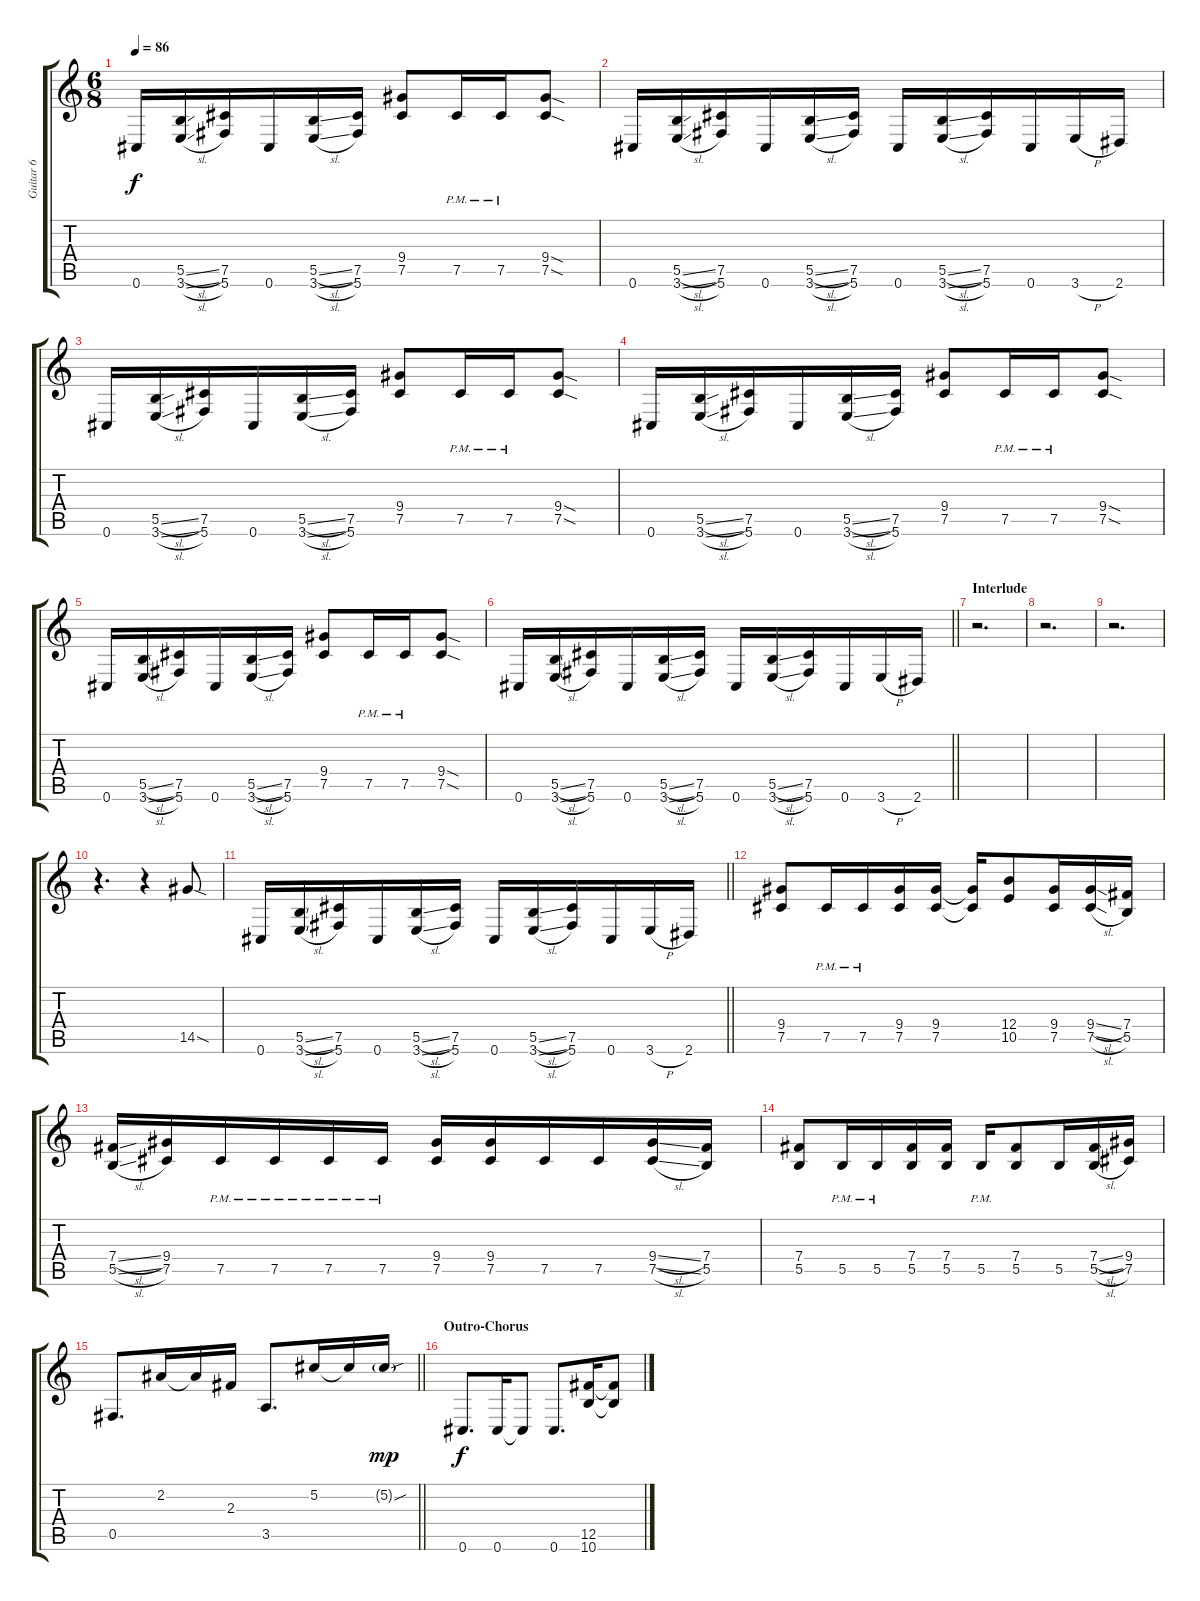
\track ("Guitar 6" "Guitar 6") {instrument distortionguitar}
\staff {score tabs}
\tuning (Db4 Ab3 E3 B2 Gb2 Db2) {hide}
\ts (6 8)
\tempo 86
\clef g2
\ks c
0.6.16{dy f} (5.5{sl} 3.6{sl}).16 (7.5 5.6).16 0.6.16 (5.5{sl} 3.6{sl}).16 (7.5 5.6).16 (9.4 7.5).8 7.5{pm}.16 7.5{pm}.16 (9.4{sod} 7.5{sod}).8 |
0.6.16 (5.5{sl} 3.6{sl}).16 (7.5 5.6).16 0.6.16 (5.5{sl} 3.6{sl}).16 (7.5 5.6).16 0.6.16 (5.5{sl} 3.6{sl}).16 (7.5 5.6).16 0.6.16 3.6{h}.16 2.6.16 |
0.6.16 (5.5{sl} 3.6{sl}).16 (7.5 5.6).16 0.6.16 (5.5{sl} 3.6{sl}).16 (7.5 5.6).16 (9.4 7.5).8 7.5{pm}.16 7.5{pm}.16 (9.4{sod} 7.5{sod}).8 |
0.6.16 (5.5{sl} 3.6{sl}).16 (7.5 5.6).16 0.6.16 (5.5{sl} 3.6{sl}).16 (7.5 5.6).16 (9.4 7.5).8 7.5{pm}.16 7.5{pm}.16 (9.4{sod} 7.5{sod}).8 |
0.6.16 (5.5{sl} 3.6{sl}).16 (7.5 5.6).16 0.6.16 (5.5{sl} 3.6{sl}).16 (7.5 5.6).16 (9.4 7.5).8 7.5{pm}.16 7.5{pm}.16 (9.4{sod} 7.5{sod}).8 |
\barLineRight lightlight
0.6.16 (5.5{sl} 3.6{sl}).16 (7.5 5.6).16 0.6.16 (5.5{sl} 3.6{sl}).16 (7.5 5.6).16 0.6.16 (5.5{sl} 3.6{sl}).16 (7.5 5.6).16 0.6.16 3.6{h}.16 2.6.16 |
\section ("" "Interlude")
r.2{d} |
r.2{d} |
r.2{d} |
r.4{d} r.4 14.5{sod}.8 |
\barLineRight lightlight
0.6.16 (5.5{sl} 3.6{sl}).16 (7.5 5.6).16 0.6.16 (5.5{sl} 3.6{sl}).16 (7.5 5.6).16 0.6.16 (5.5{sl} 3.6{sl}).16 (7.5 5.6).16 0.6.16 3.6{h}.16 2.6.16 |
(9.4 7.5).8 7.5{pm}.16 7.5{pm}.16 (9.4 7.5).16 (9.4 7.5).16 (9.4{t} 7.5{t}).16 (12.4 10.5).8 (9.4 7.5).16 (9.4{sl} 7.5{sl}).16 (7.4 5.5).16 |
(7.4{sl} 5.5{sl}).16 (9.4 7.5).16 7.5{pm}.16 7.5{pm}.16 7.5{pm}.16 7.5{pm}.16 (9.4 7.5).16 (9.4 7.5).16 7.5.16 7.5.16 (9.4{sl} 7.5{sl}).16 (7.4 5.5).16 |
(7.4 5.5).8 5.5{pm}.16 5.5{pm}.16 (7.4 5.5).16 (7.4 5.5).16 5.5{pm}.16 (7.4 5.5).8 5.5.16 (7.4{sl} 5.5{sl}).16 (9.4 7.5).16 |
\barLineRight lightlight
0.5.8{d} 2.2.16 2.2{t}.16 2.3.16 3.5.8{d} 5.2.16 5.2{t}.16 5.2{sou g}.16{dy mp} |
\section ("" "Outro-Chorus")
0.6.8{d dy f} 0.6.16 0.6{t}.8 0.6.8{d} (12.5 10.6).16 (12.5{t} 10.6{t}).8
